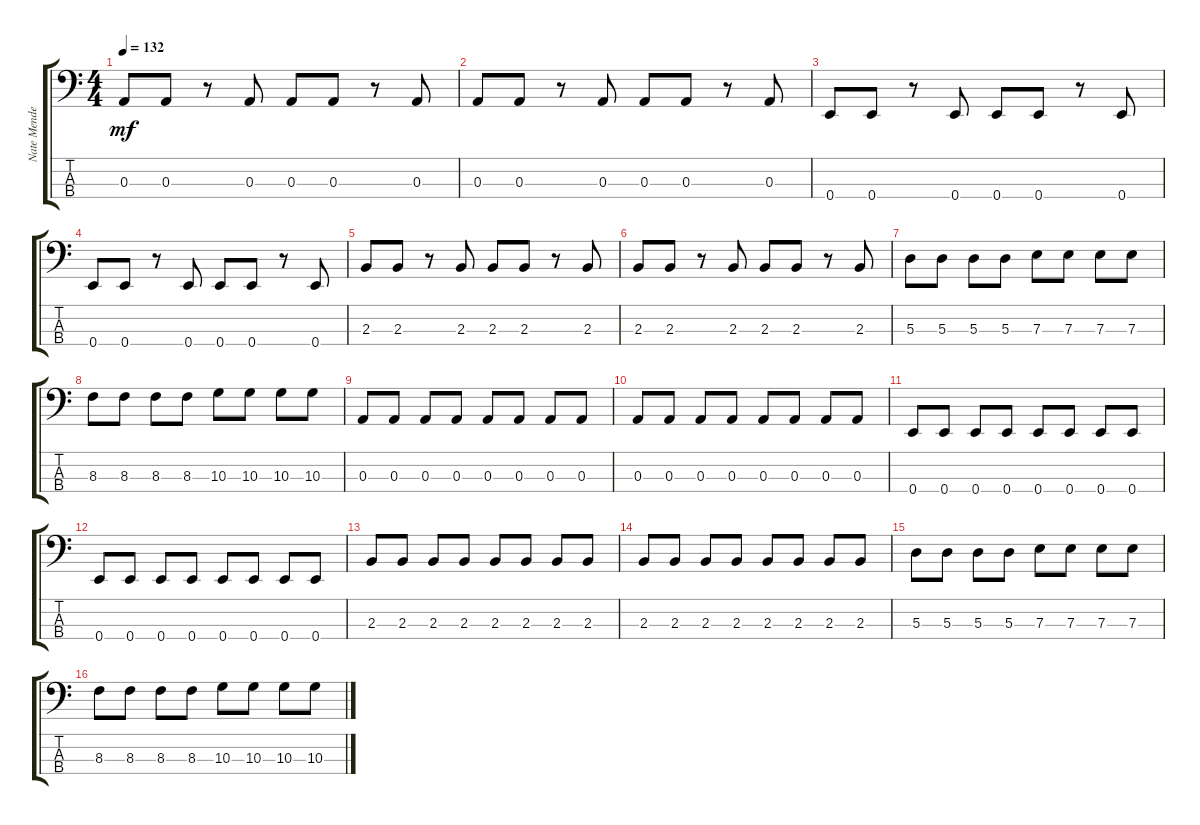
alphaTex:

\track ("Nate Mendel (Bass)" "Nate Mende") {instrument electricbassfinger}
\staff {score tabs}
\tuning (G2 D2 A1 E1) {hide}
\ts (4 4)
\tempo 132
\clef f4
\ks c
0.3.8{dy mf} 0.3.8 r.8 0.3.8 0.3.8 0.3.8 r.8 0.3.8 |
0.3.8 0.3.8 r.8 0.3.8 0.3.8 0.3.8 r.8 0.3.8 |
0.4.8 0.4.8 r.8 0.4.8 0.4.8 0.4.8 r.8 0.4.8 |
0.4.8 0.4.8 r.8 0.4.8 0.4.8 0.4.8 r.8 0.4.8 |
2.3.8 2.3.8 r.8 2.3.8 2.3.8 2.3.8 r.8 2.3.8 |
2.3.8 2.3.8 r.8 2.3.8 2.3.8 2.3.8 r.8 2.3.8 |
5.3.8 5.3.8 5.3.8 5.3.8 7.3.8 7.3.8 7.3.8 7.3.8 |
8.3.8 8.3.8 8.3.8 8.3.8 10.3.8 10.3.8 10.3.8 10.3.8 |
0.3.8 0.3.8 0.3.8 0.3.8 0.3.8 0.3.8 0.3.8 0.3.8 |
0.3.8 0.3.8 0.3.8 0.3.8 0.3.8 0.3.8 0.3.8 0.3.8 |
0.4.8 0.4.8 0.4.8 0.4.8 0.4.8 0.4.8 0.4.8 0.4.8 |
0.4.8 0.4.8 0.4.8 0.4.8 0.4.8 0.4.8 0.4.8 0.4.8 |
2.3.8 2.3.8 2.3.8 2.3.8 2.3.8 2.3.8 2.3.8 2.3.8 |
2.3.8 2.3.8 2.3.8 2.3.8 2.3.8 2.3.8 2.3.8 2.3.8 |
5.3.8 5.3.8 5.3.8 5.3.8 7.3.8 7.3.8 7.3.8 7.3.8 |
8.3.8 8.3.8 8.3.8 8.3.8 10.3.8 10.3.8 10.3.8 10.3.8
